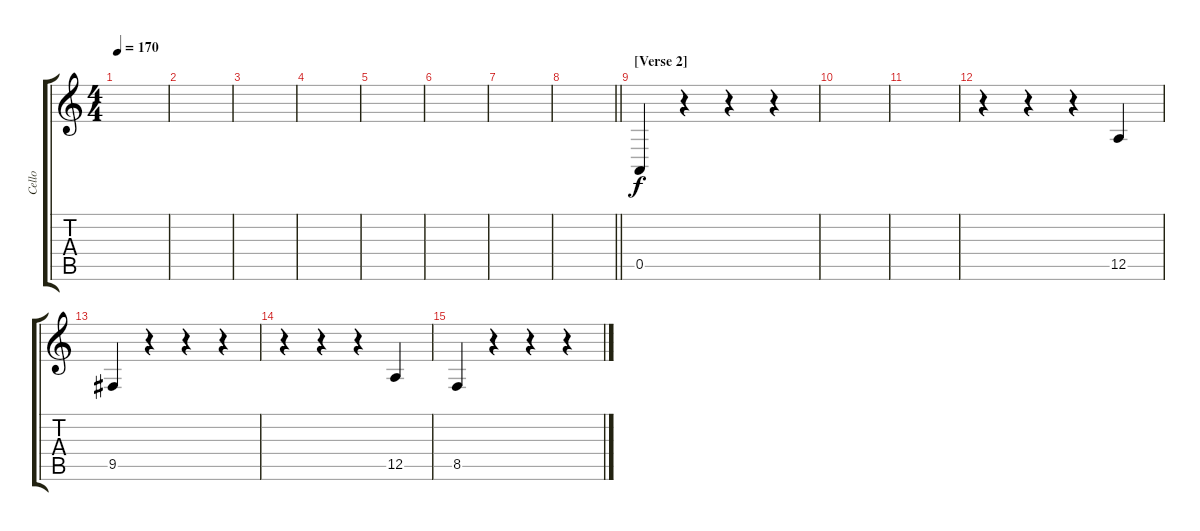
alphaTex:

\track ("Cello" "Cello") {instrument cello}
\staff {score tabs}
\tuning (E4 B3 G3 D3 A2 E2) {hide}
\ts (4 4)
\tempo 170
\clef g2
\ks c
|
|
|
|
|
|
|
\barLineRight lightlight
|
\section ("" "[Verse 2]")
0.5.4 r.4 r.4 r.4 |
|
|
r.4 r.4 r.4 12.5.4 |
9.5.4 r.4 r.4 r.4 |
r.4 r.4 r.4 12.5.4 |
8.5.4 r.4 r.4 r.4
